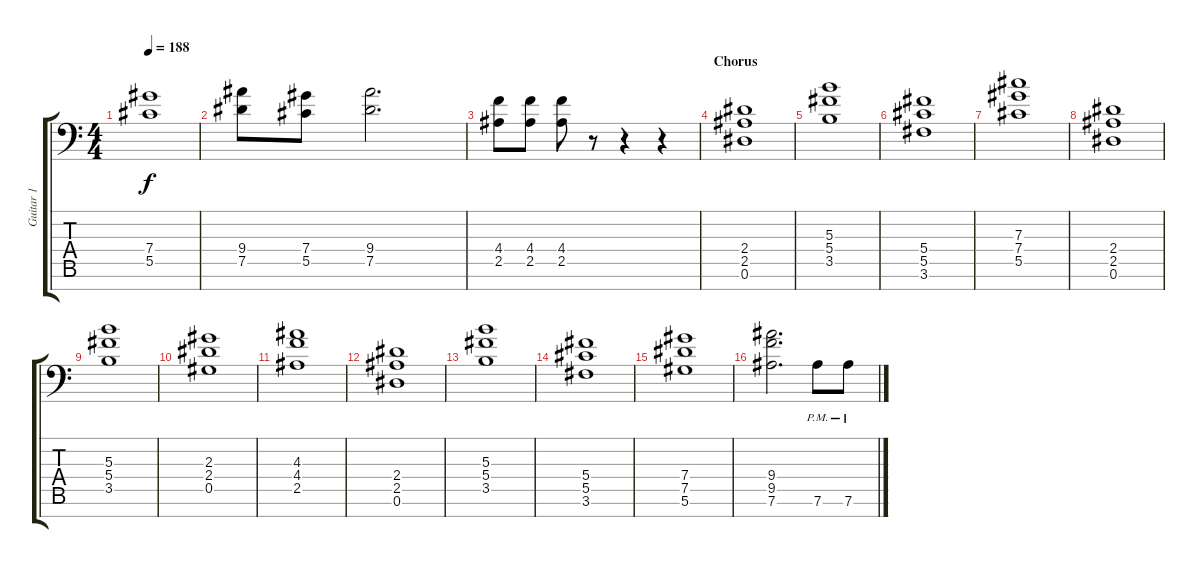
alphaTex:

\track ("Guitar 1" "Guitar 1") {instrument distortionguitar}
\staff {score tabs}
\tuning (Eb4 Bb3 Gb3 Db3 Ab2 Eb2 Bb1) {hide}
\ts (4 4)
\tempo 188
\clef f4
\ks c
(7.4 5.5).1{dy f} |
(9.4 7.5).8 (7.4 5.5).8 (9.4 7.5).2{d} |
(4.4 2.5).8 (4.4 2.5).8 (4.4 2.5).8 r.8 r.4 r.4 |
\section ("" "Chorus")
(2.4 2.5 0.6).1 |
(5.3 5.4 3.5).1 |
(5.4 5.5 3.6).1 |
(7.3 7.4 5.5).1 |
(2.4 2.5 0.6).1 |
(5.3 5.4 3.5).1 |
(2.3 2.4 0.5).1 |
(4.3 4.4 2.5).1 |
(2.4 2.5 0.6).1 |
(5.3 5.4 3.5).1 |
(5.4 5.5 3.6).1 |
(7.4 7.5 5.6).1 |
(9.4 9.5 7.6).2{d} 7.6{pm}.8 7.6{pm}.8
